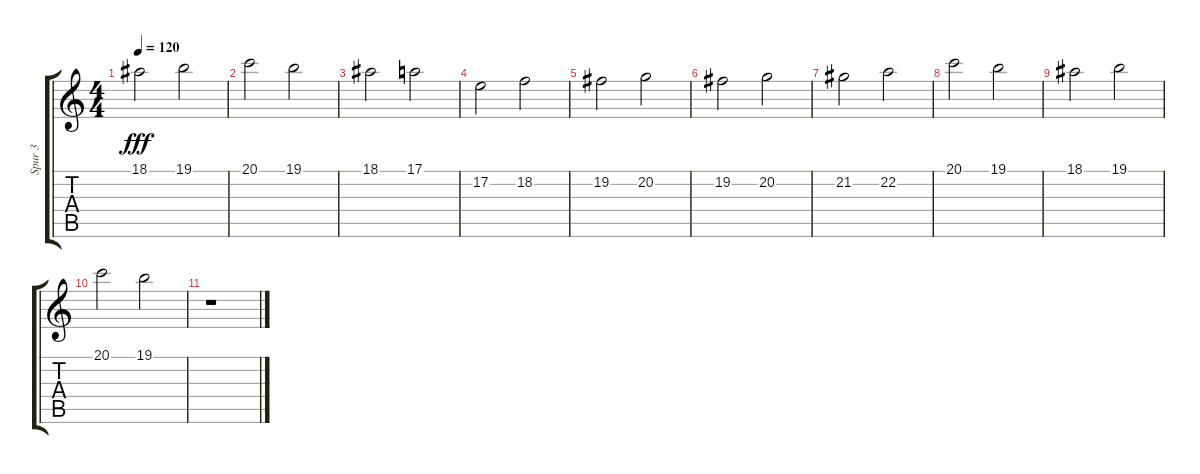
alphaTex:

\track ("Spur 3" "Spur 3") {instrument stringensemble2}
\staff {score tabs}
\tuning (E4 B3 G3 D3 A2 E2) {hide}
\ts (4 4)
\tempo 120
\clef g2
\ks c
18.1.2{dy fff} 19.1.2 |
20.1.2 19.1.2 |
18.1.2 17.1.2 |
17.2.2 18.2.2 |
19.2.2 20.2.2 |
19.2.2 20.2.2 |
21.2.2 22.2.2 |
20.1.2 19.1.2 |
18.1.2 19.1.2 |
20.1.2 19.1.2 |
r.1
